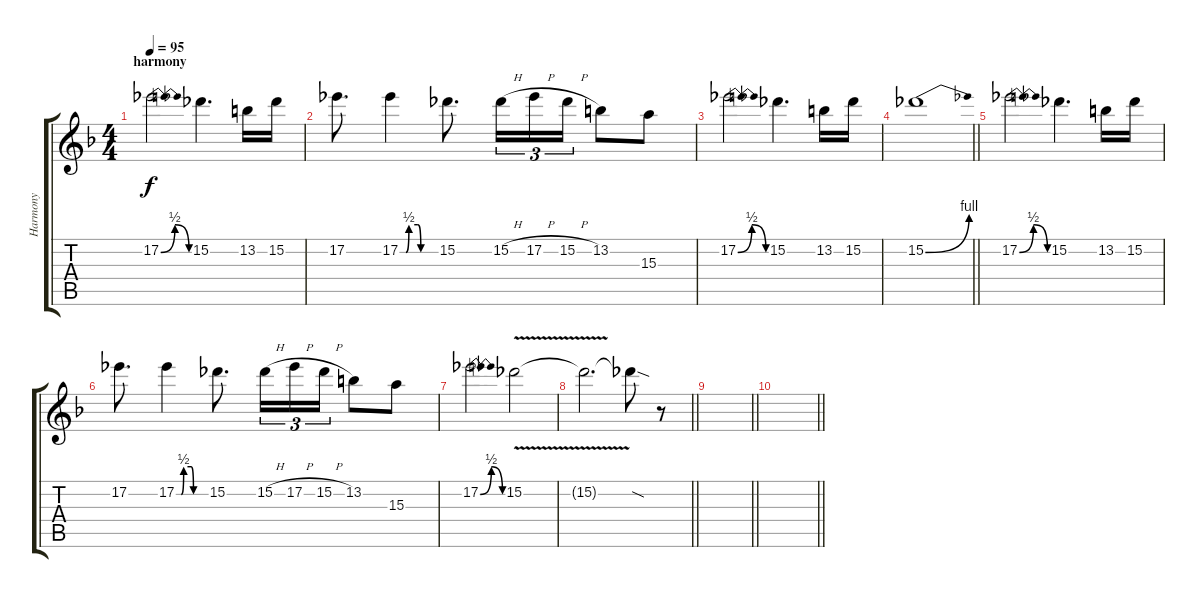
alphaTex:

\track ("Harmony" "Harmony") {instrument distortionguitar}
\staff {score tabs}
\tuning (Eb4 Bb3 Gb3 Db3 Ab2 Eb2) {hide}
\ts (4 4)
\section ("" "harmony")
\tempo 95
\clef g2
\ks dminor
17.2{be (bendrelease 0 0 15 2 39 2 60 0)}.2{dy f} 15.2.4{d} 13.2.16 15.2.16 |
17.2.8{d} 17.2{be (custom 0 0 10 0 15 2 30 2 35 0 45 0 60 0)}.4 15.2.8{d} 15.2{h}.16{tu (3 2)} 17.2{h}.16{tu (3 2)} 15.2{h}.16{tu (3 2)} 13.2.8 15.3.8 |
17.2{be (bendrelease 0 0 15 2 39 2 60 0)}.2 15.2.4{d} 13.2.16 15.2.16 |
\barLineRight lightlight
15.2{be (bend 0 0 60 4)}.1 |
17.2{be (bendrelease 0 0 15 2 39 2 60 0)}.2 15.2.4{d} 13.2.16 15.2.16 |
17.2.8{d} 17.2{be (custom 0 0 10 0 15 2 30 2 35 0 45 0 60 0)}.4 15.2.8{d} 15.2{h}.16{tu (3 2)} 17.2{h}.16{tu (3 2)} 15.2{h}.16{tu (3 2)} 13.2.8 15.3.8 |
17.2{be (bendrelease 0 0 15 2 39 2 60 0)}.2 15.2{v}.2 |
\barLineRight lightlight
15.2{t}.2{d} 15.2{sod t}.8 r.8 |
\barLineRight lightlight
|
\barLineRight lightlight
